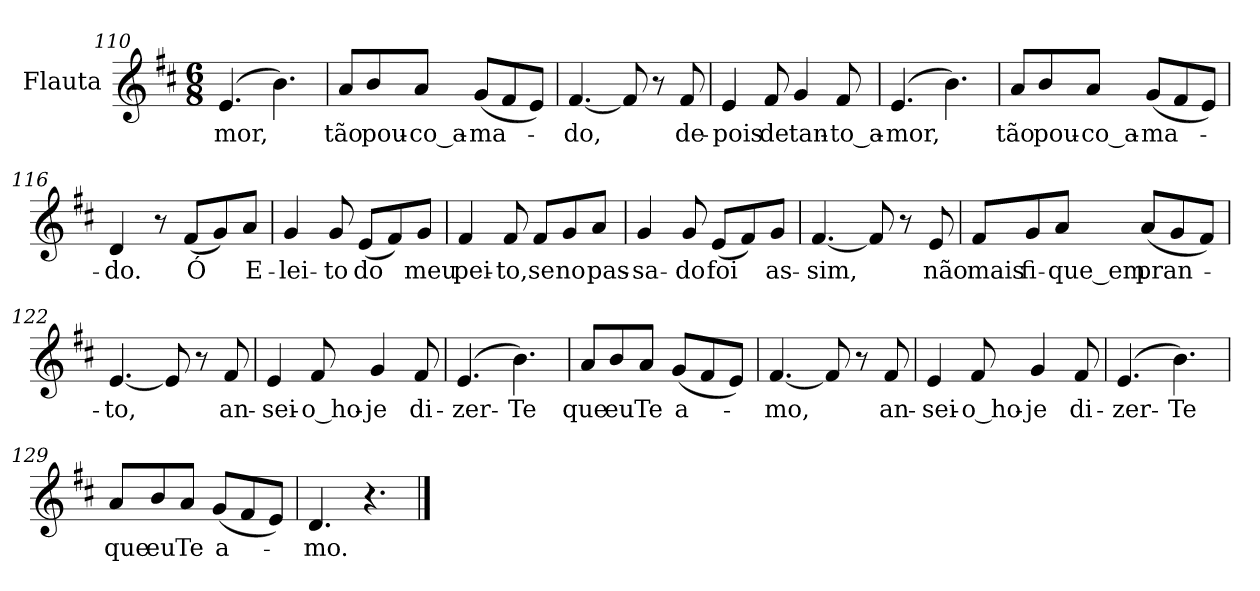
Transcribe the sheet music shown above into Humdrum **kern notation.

**kern	**text
*part1	*part1
*staff1	*staff1
*I"Flauta	*
*I'Fl.	*
*clefG2	*
*k[f#c#]	*
*D:	*
*M6/8	*
=110	=110
!	!LO:LY:b:color=#000000
(4.ei/	-mor,
4.bi\)	.
=111	=111
!	!LO:LY:b:color=#000000
8ai/L	tão
!	!LO:LY:b:color=#000000
8bi/	pou-
!	!LO:LY:b:color=#000000
8ai/J	-co_a-
!	!LO:LY:b:color=#000000
(8gi/L	-ma-
8f#i/	.
8ei/J)	.
=112	=112
!	!LO:LY:b:color=#000000
[4.f#i/	-do,
8f#i/]	.
8r	.
!	!LO:LY:b:color=#000000
8f#i/	de-
!!LO:LB:g=z
=113	=113
!	!LO:LY:b:color=#000000
4ei/	-pois
!	!LO:LY:b:color=#000000
8f#i/	de
!	!LO:LY:b:color=#000000
4gi/	tan-
!	!LO:LY:b:color=#000000
8f#i/	-to_a-
=114	=114
!	!LO:LY:b:color=#000000
(4.ei/	-mor,
4.bi\)	.
=115	=115
!	!LO:LY:b:color=#000000
8ai/L	tão
!	!LO:LY:b:color=#000000
8bi/	pou-
!	!LO:LY:b:color=#000000
8ai/J	-co_a-
!	!LO:LY:b:color=#000000
(8gi/L	-ma-
8f#i/	.
8ei/J)	.
=116	=116
!	!LO:LY:b:color=#000000
4di/	-do.
8r	.
!	!LO:LY:b:color=#000000
(8f#i/L	Ó
8gi/)	.
!	!LO:LY:b:color=#000000
8ai/J	E-
=117	=117
!	!LO:LY:b:color=#000000
4gi/	-lei-
!	!LO:LY:b:color=#000000
8gi/	-to
!	!LO:LY:b:color=#000000
(8ei/L	do
8f#i/)	.
!	!LO:LY:b:color=#000000
8gi/J	meu
=118	=118
!	!LO:LY:b:color=#000000
4f#i/	pei-
!	!LO:LY:b:color=#000000
8f#i/	-to,
!	!LO:LY:b:color=#000000
8f#i/L	se
!	!LO:LY:b:color=#000000
8gi/	no
!	!LO:LY:b:color=#000000
8ai/J	pas-
!!LO:LB:g=z
=119	=119
!	!LO:LY:b:color=#000000
4gi/	-sa-
!	!LO:LY:b:color=#000000
8gi/	-do
!	!LO:LY:b:color=#000000
(8ei/L	foi
8f#i/)	.
!	!LO:LY:b:color=#000000
8gi/J	as-
=120	=120
!	!LO:LY:b:color=#000000
[4.f#i/	-sim,
8f#i/]	.
8r	.
!	!LO:LY:b:color=#000000
8ei/	não
=121	=121
!	!LO:LY:b:color=#000000
8f#i/L	mais
!	!LO:LY:b:color=#000000
8gi/	fi-
!	!LO:LY:b:color=#000000
8ai/J	-que_em
!	!LO:LY:b:color=#000000
(8ai/L	pran-
8gi/	.
8f#i/J)	.
=122	=122
!	!LO:LY:b:color=#000000
[4.ei/	-to,
8ei/]	.
8r	.
!	!LO:LY:b:color=#000000
8f#i/	an-
=123	=123
!	!LO:LY:b:color=#000000
4ei/	-sei-
!	!LO:LY:b:color=#000000
8f#i/	-o_ho-
!	!LO:LY:b:color=#000000
4gi/	-je
!	!LO:LY:b:color=#000000
8f#i/	di-
=124	=124
!	!LO:LY:b:color=#000000
(4.ei/	-zer-
!	!LO:LY:b:color=#000000
4.bi\)	-Te
!!LO:LB:g=z
=125	=125
!	!LO:LY:b:color=#000000
8ai/L	que
!	!LO:LY:b:color=#000000
8bi/	eu
!	!LO:LY:b:color=#000000
8ai/J	Te
!	!LO:LY:b:color=#000000
(8gi/L	a-
8f#i/	.
8ei/J)	.
=126	=126
!	!LO:LY:b:color=#000000
[4.f#i/	-mo,
8f#i/]	.
8r	.
!	!LO:LY:b:color=#000000
8f#i/	an-
=127	=127
!	!LO:LY:b:color=#000000
4ei/	-sei-
!	!LO:LY:b:color=#000000
8f#i/	-o_ho-
!	!LO:LY:b:color=#000000
4gi/	-je
!	!LO:LY:b:color=#000000
8f#i/	di-
=128	=128
!	!LO:LY:b:color=#000000
(4.ei/	-zer-
!	!LO:LY:b:color=#000000
4.bi\)	-Te
=129	=129
!	!LO:LY:b:color=#000000
8ai/L	que
!	!LO:LY:b:color=#000000
8bi/	eu
!	!LO:LY:b:color=#000000
8ai/J	Te
!	!LO:LY:b:color=#000000
(8gi/L	a-
8f#i/	.
8ei/J)	.
=130	=130
!	!LO:LY:b:color=#000000
4.di/	-mo.
4.r	.
==	==
*-	*-
